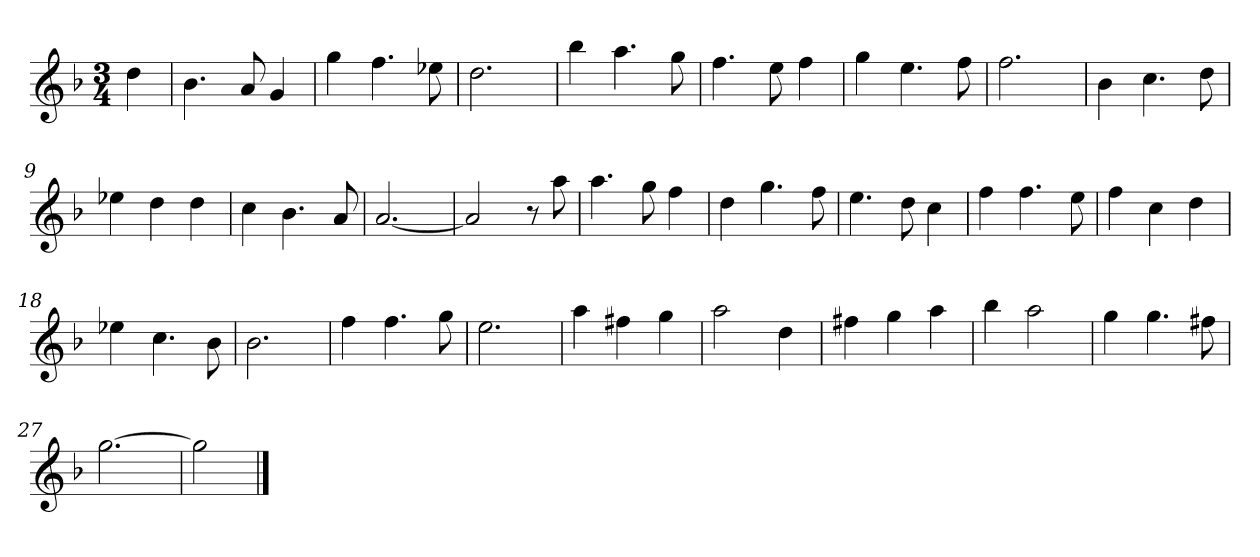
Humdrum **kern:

**kern
*part1
*staff1
*k[b-]
*M3/4
*MM120
=
4dd
=1
4.b-
8a
4g
=2
4gg
4.ff
8ee-X
=3
2.dd
=4
4bb-
4.aa
8gg
=5
4.ff
8ee
4ff
=6
4gg
4.ee
8ff
=7
2.ff
=8
4b-
4.cc
8dd
=9
4ee-X
4dd
4dd
=10
4cc
4.b-
8a
=11
[2.a
=12
2a]
8r
8aa
=13
4.aa
8gg
4ff
=14
4dd
4.gg
8ff
=15
4.ee
8dd
4cc
=16
4ff
4.ff
8ee
=17
4ff
4cc
4dd
=18
4ee-X
4.cc
8b-
=19
2.b-
=20
4ff
4.ff
8gg
=21
2.ee
=22
4aa
4ff#X
4gg
=23
2aa
4dd
=24
4ff#X
4gg
4aa
=25
4bb-
2aa
=26
4gg
4.gg
8ff#X
=27
[2.gg
=28
2gg]
==
*-
